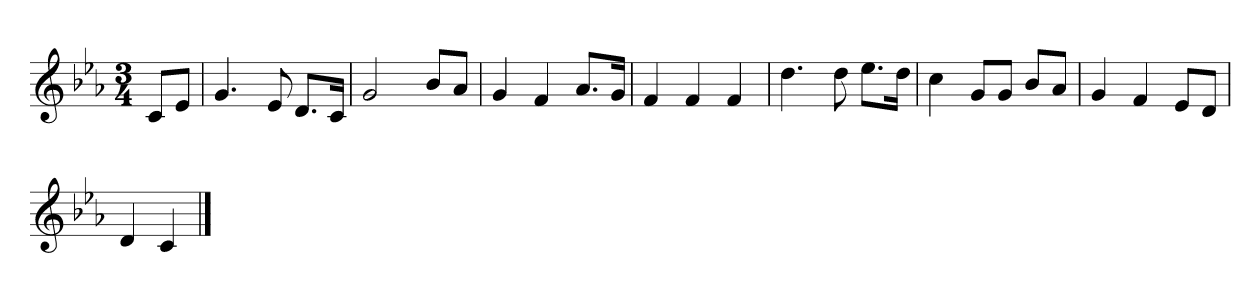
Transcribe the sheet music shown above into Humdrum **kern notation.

**kern
*part1
*staff1
*clefG2
*k[b-e-a-]
*M3/4
*MM98
=
8c/L
8e-/J
=
4.g
8e-
8.d/L
16c/Jk
=
2g
8b-/L
8a-/J
=
4g
4f
8.a-/L
16g/Jk
=
4f
4f
4f
=
4.dd
8dd
8.ee-\L
16dd\Jk
=
4cc
8g/L
8g/J
8b-/L
8a-/J
=
4g
4f
8e-/L
8d/J
=
4d
4c
==
*-
